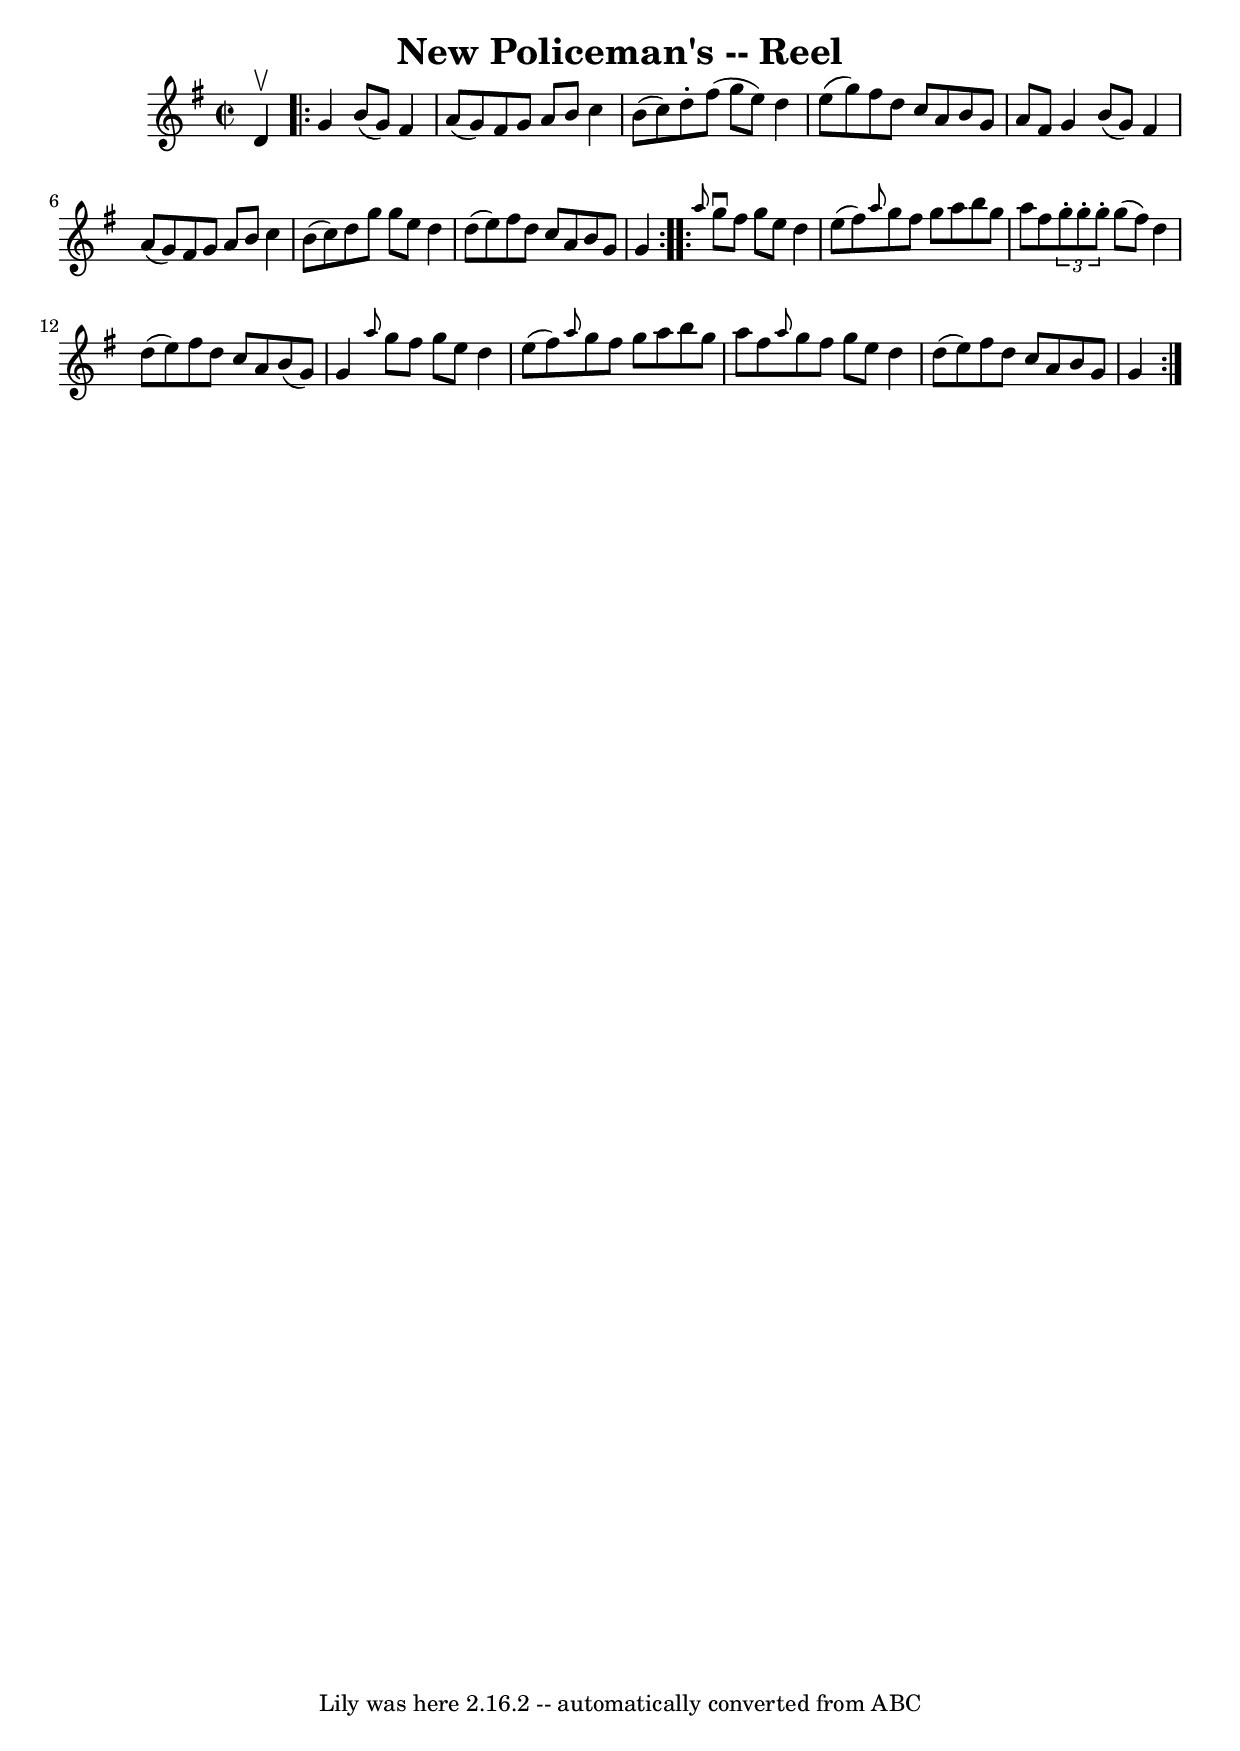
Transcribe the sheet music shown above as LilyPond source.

\version "2.7.40"
\include "Mammoth.ily"
\header {
	%% book = "Ryan's Mammoth Collection"
	crossRefNumber = "1"
	footnotes = "\\\\244\\\\Transcribed by Ray Davies ray:davies99.freeserve.co.uk"
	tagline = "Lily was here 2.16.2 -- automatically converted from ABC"
	title = "New Policeman's -- Reel"
}
voicedefault =  {
\set Score.defaultBarType = "empty"

\override Staff.TimeSignature #'style = #'C
 \time 2/2 \key g \major d'4^\upbow \repeat volta 2 { g'4 b'8 (g'8 
) fis'4 a'8 (g'8)   |
 fis'8 g'8 a'8 b'8 c''4  
 b'8 (c''8)   |
 d''8 -. fis''8 (g''8 e''8) d''4    
e''8 (g''8)   |
 fis''8 d''8 c''8 a'8 b'8 g'8    
a'8 fis'8    |
 g'4 b'8 (g'8) fis'4 a'8 (g'8)  
 |
 fis'8 g'8 a'8 b'8 c''4 b'8 (c''8)   |
   
d''8 g''8 g''8 e''8 d''4 d''8 (e''8)   |
 fis''8   
 d''8 c''8 a'8 b'8 g'8 g'4    }     \repeat volta 2 { \grace {   
 a''8  } g''8^\downbow fis''8 g''8 e''8 d''4 e''8 (fis''8  
-)   |
 \grace { a''8  } g''8 fis''8 g''8 a''8 b''8    
g''8 a''8 fis''8    |
   \times 2/3 { g''8 -. g''8 -. g''8 -. 
} g''8 (fis''8) d''4 d''8 (e''8)   |
 fis''8 d''8 
 c''8 a'8 b'8 (g'8) g'4    |
     \grace { a''8  }   
g''8 fis''8 g''8 e''8 d''4 e''8 (fis''8)   |
 
\grace { a''8  } g''8 fis''8 g''8 a''8 b''8 g''8 a''8    
fis''8    |
 \grace { a''8  } g''8 fis''8 g''8 e''8 d''4 
 d''8 (e''8)   |
 fis''8 d''8 c''8 a'8 b'8 g'8   
 g'4    }   
}

\score{
    <<

	\context Staff="default"
	{
	    \voicedefault 
	}

    >>
	\layout {
	}
	\midi {}
}
